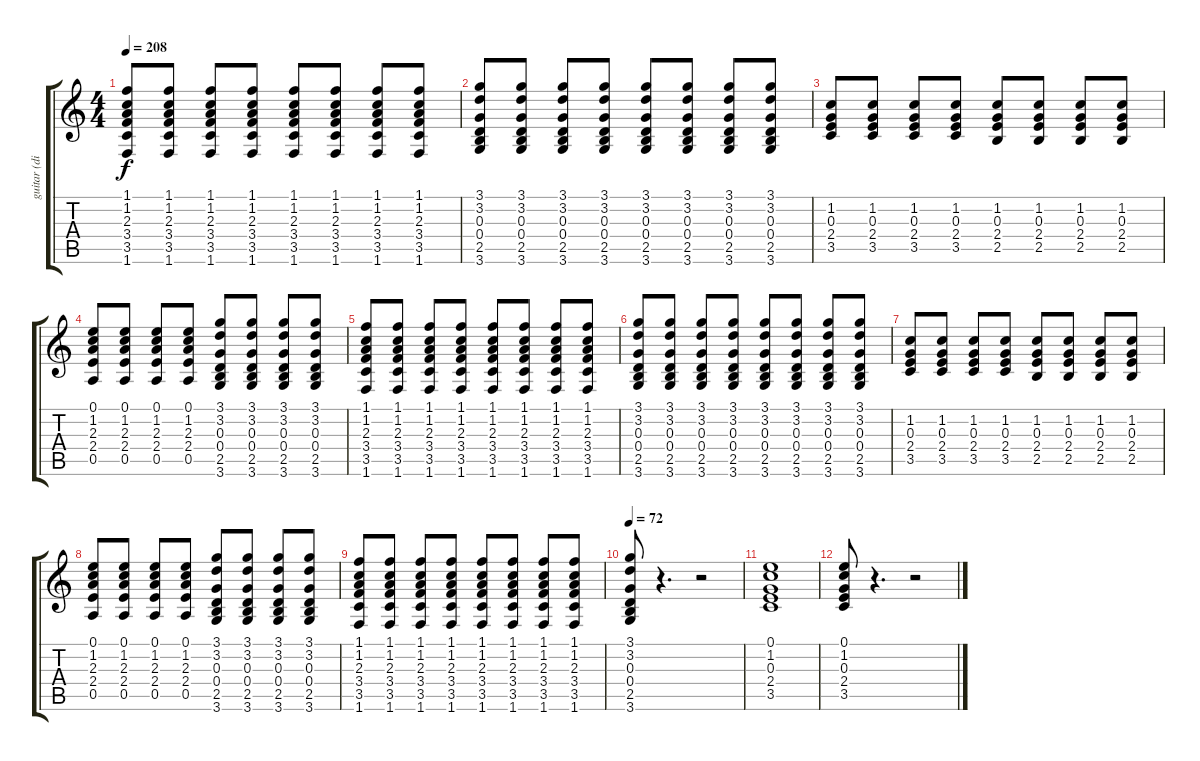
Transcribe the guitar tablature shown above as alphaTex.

\track ("guitar (distorted)" "guitar (di") {instrument distortionguitar}
\staff {score tabs}
\tuning (E4 B3 G3 D3 A2 E2) {hide}
\ts (4 4)
\tempo 208
\clef g2
\ks c
(1.1 1.2 2.3 3.4 3.5 1.6).8{dy f} (1.1 1.2 2.3 3.4 3.5 1.6).8 (1.1 1.2 2.3 3.4 3.5 1.6).8 (1.1 1.2 2.3 3.4 3.5 1.6).8 (1.1 1.2 2.3 3.4 3.5 1.6).8 (1.1 1.2 2.3 3.4 3.5 1.6).8 (1.1 1.2 2.3 3.4 3.5 1.6).8 (1.1 1.2 2.3 3.4 3.5 1.6).8 |
(3.1 3.2 0.3 0.4 2.5 3.6).8 (3.1 3.2 0.3 0.4 2.5 3.6).8 (3.1 3.2 0.3 0.4 2.5 3.6).8 (3.1 3.2 0.3 0.4 2.5 3.6).8 (3.1 3.2 0.3 0.4 2.5 3.6).8 (3.1 3.2 0.3 0.4 2.5 3.6).8 (3.1 3.2 0.3 0.4 2.5 3.6).8 (3.1 3.2 0.3 0.4 2.5 3.6).8 |
(1.2 0.3 2.4 3.5).8 (1.2 0.3 2.4 3.5).8 (1.2 0.3 2.4 3.5).8 (1.2 0.3 2.4 3.5).8 (1.2 0.3 2.4 2.5).8 (1.2 0.3 2.4 2.5).8 (1.2 0.3 2.4 2.5).8 (1.2 0.3 2.4 2.5).8 |
(0.1 1.2 2.3 2.4 0.5).8 (0.1 1.2 2.3 2.4 0.5).8 (0.1 1.2 2.3 2.4 0.5).8 (0.1 1.2 2.3 2.4 0.5).8 (3.1 3.2 0.3 0.4 2.5 3.6).8 (3.1 3.2 0.3 0.4 2.5 3.6).8 (3.1 3.2 0.3 0.4 2.5 3.6).8 (3.1 3.2 0.3 0.4 2.5 3.6).8 |
(1.1 1.2 2.3 3.4 3.5 1.6).8 (1.1 1.2 2.3 3.4 3.5 1.6).8 (1.1 1.2 2.3 3.4 3.5 1.6).8 (1.1 1.2 2.3 3.4 3.5 1.6).8 (1.1 1.2 2.3 3.4 3.5 1.6).8 (1.1 1.2 2.3 3.4 3.5 1.6).8 (1.1 1.2 2.3 3.4 3.5 1.6).8 (1.1 1.2 2.3 3.4 3.5 1.6).8 |
(3.1 3.2 0.3 0.4 2.5 3.6).8 (3.1 3.2 0.3 0.4 2.5 3.6).8 (3.1 3.2 0.3 0.4 2.5 3.6).8 (3.1 3.2 0.3 0.4 2.5 3.6).8 (3.1 3.2 0.3 0.4 2.5 3.6).8 (3.1 3.2 0.3 0.4 2.5 3.6).8 (3.1 3.2 0.3 0.4 2.5 3.6).8 (3.1 3.2 0.3 0.4 2.5 3.6).8 |
(1.2 0.3 2.4 3.5).8 (1.2 0.3 2.4 3.5).8 (1.2 0.3 2.4 3.5).8 (1.2 0.3 2.4 3.5).8 (1.2 0.3 2.4 2.5).8 (1.2 0.3 2.4 2.5).8 (1.2 0.3 2.4 2.5).8 (1.2 0.3 2.4 2.5).8 |
(0.1 1.2 2.3 2.4 0.5).8 (0.1 1.2 2.3 2.4 0.5).8 (0.1 1.2 2.3 2.4 0.5).8 (0.1 1.2 2.3 2.4 0.5).8 (3.1 3.2 0.3 0.4 2.5 3.6).8 (3.1 3.2 0.3 0.4 2.5 3.6).8 (3.1 3.2 0.3 0.4 2.5 3.6).8 (3.1 3.2 0.3 0.4 2.5 3.6).8 |
(1.1 1.2 2.3 3.4 3.5 1.6).8 (1.1 1.2 2.3 3.4 3.5 1.6).8 (1.1 1.2 2.3 3.4 3.5 1.6).8 (1.1 1.2 2.3 3.4 3.5 1.6).8 (1.1 1.2 2.3 3.4 3.5 1.6).8 (1.1 1.2 2.3 3.4 3.5 1.6).8 (1.1 1.2 2.3 3.4 3.5 1.6).8 (1.1 1.2 2.3 3.4 3.5 1.6).8 |
\tempo 72
(3.1 3.2 0.3 0.4 2.5 3.6).8 r.4{d} r.2 |
(0.1 1.2 0.3 2.4 3.5).1 |
(0.1 1.2 0.3 2.4 3.5).8 r.4{d} r.2
